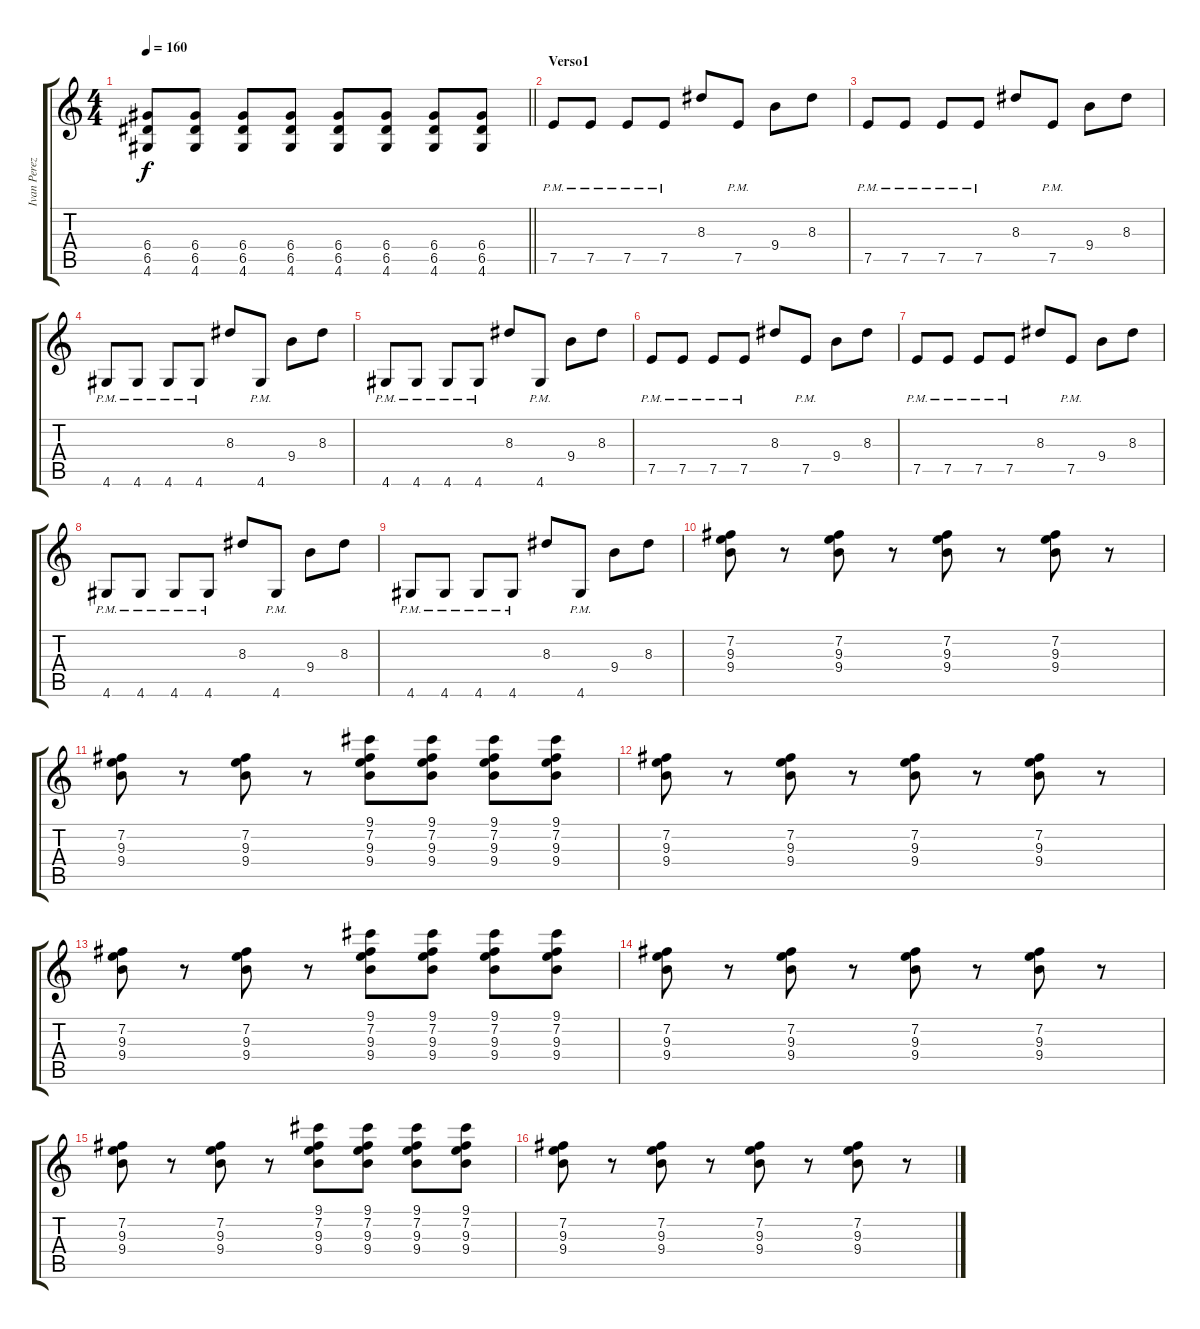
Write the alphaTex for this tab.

\track ("Ivan Perez" "Ivan Perez") {instrument distortionguitar}
\staff {score tabs}
\tuning (E4 B3 G3 D3 A2 E2) {hide}
\ts (4 4)
\tempo 160
\clef g2
\barLineRight lightlight
\ks c
(6.4 6.5 4.6).8{dy f} (6.4 6.5 4.6).8 (6.4 6.5 4.6).8 (6.4 6.5 4.6).8 (6.4 6.5 4.6).8 (6.4 6.5 4.6).8 (6.4 6.5 4.6).8 (6.4 6.5 4.6).8 |
\section ("" "Verso1")
7.5{pm}.8 7.5{pm}.8 7.5{pm}.8 7.5{pm}.8 8.3.8 7.5{pm}.8 9.4.8 8.3.8 |
7.5{pm}.8 7.5{pm}.8 7.5{pm}.8 7.5{pm}.8 8.3.8 7.5{pm}.8 9.4.8 8.3.8 |
4.6{pm}.8 4.6{pm}.8 4.6{pm}.8 4.6{pm}.8 8.3.8 4.6{pm}.8 9.4.8 8.3.8 |
4.6{pm}.8 4.6{pm}.8 4.6{pm}.8 4.6{pm}.8 8.3.8 4.6{pm}.8 9.4.8 8.3.8 |
7.5{pm}.8 7.5{pm}.8 7.5{pm}.8 7.5{pm}.8 8.3.8 7.5{pm}.8 9.4.8 8.3.8 |
7.5{pm}.8 7.5{pm}.8 7.5{pm}.8 7.5{pm}.8 8.3.8 7.5{pm}.8 9.4.8 8.3.8 |
4.6{pm}.8 4.6{pm}.8 4.6{pm}.8 4.6{pm}.8 8.3.8 4.6{pm}.8 9.4.8 8.3.8 |
4.6{pm}.8 4.6{pm}.8 4.6{pm}.8 4.6{pm}.8 8.3.8 4.6{pm}.8 9.4.8 8.3.8 |
(7.2 9.3 9.4).8 r.8 (7.2 9.3 9.4).8 r.8 (7.2 9.3 9.4).8 r.8 (7.2 9.3 9.4).8 r.8 |
(7.2 9.3 9.4).8 r.8 (7.2 9.3 9.4).8 r.8 (9.1 7.2 9.3 9.4).8 (9.1 7.2 9.3 9.4).8 (9.1 7.2 9.3 9.4).8 (9.1 7.2 9.3 9.4).8 |
(7.2 9.3 9.4).8 r.8 (7.2 9.3 9.4).8 r.8 (7.2 9.3 9.4).8 r.8 (7.2 9.3 9.4).8 r.8 |
(7.2 9.3 9.4).8 r.8 (7.2 9.3 9.4).8 r.8 (9.1 7.2 9.3 9.4).8 (9.1 7.2 9.3 9.4).8 (9.1 7.2 9.3 9.4).8 (9.1 7.2 9.3 9.4).8 |
(7.2 9.3 9.4).8 r.8 (7.2 9.3 9.4).8 r.8 (7.2 9.3 9.4).8 r.8 (7.2 9.3 9.4).8 r.8 |
(7.2 9.3 9.4).8 r.8 (7.2 9.3 9.4).8 r.8 (9.1 7.2 9.3 9.4).8 (9.1 7.2 9.3 9.4).8 (9.1 7.2 9.3 9.4).8 (9.1 7.2 9.3 9.4).8 |
(7.2 9.3 9.4).8 r.8 (7.2 9.3 9.4).8 r.8 (7.2 9.3 9.4).8 r.8 (7.2 9.3 9.4).8 r.8
